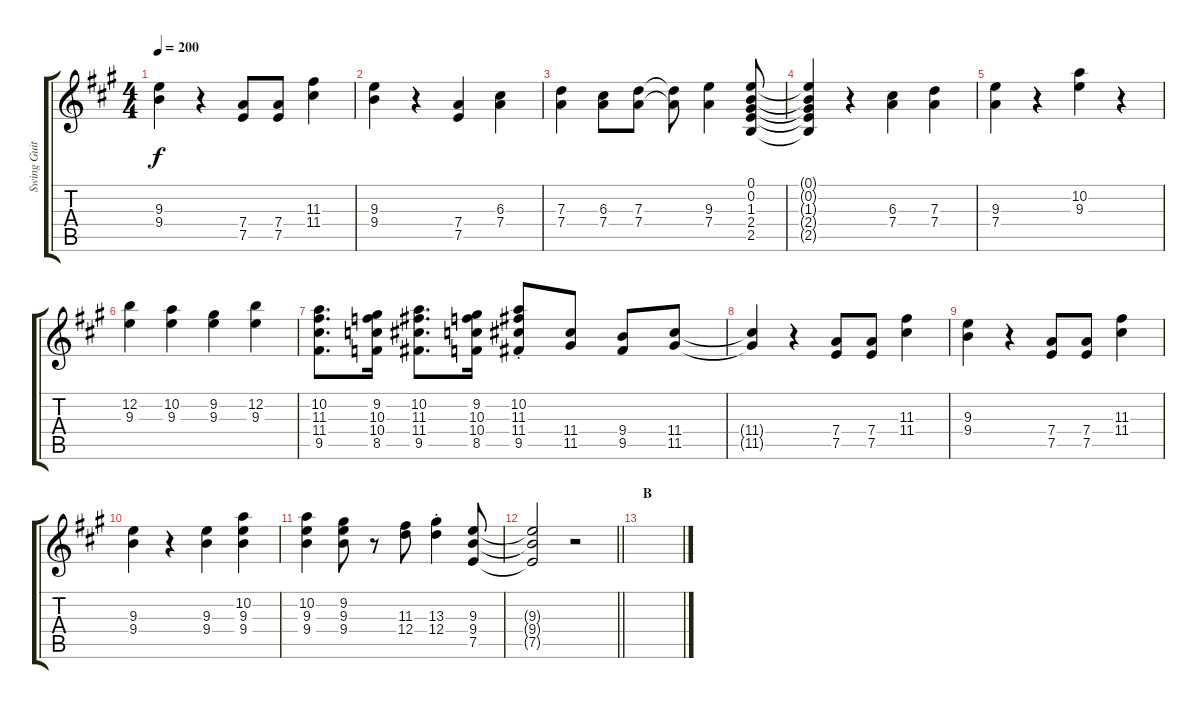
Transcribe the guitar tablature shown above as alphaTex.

\track ("Swing Guitar" "Swing Guit") {solo instrument electricguitarjazz}
\staff {score tabs}
\tuning (E4 B3 G3 D3 A2 E2) {hide}
\ts (4 4)
\tempo 200
\clef g2
\ks a
(9.3 9.4).4{dy f} r.4 (7.4 7.5).8 (7.4 7.5).8 (11.3 11.4).4 |
(9.3 9.4).4 r.4 (7.4 7.5).4 (6.3 7.4).4 |
(7.3 7.4).4 (6.3 7.4).8 (7.3 7.4).8 (7.3{t} 7.4{t}).8 (9.3 7.4).4 (0.1 0.2 1.3 2.4 2.5).8 |
(0.1{t} 0.2{t} 1.3{t} 2.4{t} 2.5{t}).4 r.4 (6.3 7.4).4 (7.3 7.4).4 |
(9.3 7.4).4 r.4 (10.2 9.3).4 r.4 |
(12.2 9.3).4 (10.2 9.3).4 (9.2 9.3).4 (12.2 9.3).4 |
(10.2 11.3 11.4 9.5).8{d} (9.2 10.3 10.4 8.5).16 (10.2 11.3 11.4 9.5).8{d} (9.2 10.3 10.4 8.5).16 (10.2 11.3 11.4 9.5{st}).8{beam Up} (11.4 11.5).8 (9.4 9.5).8 (11.4 11.5).8 |
(11.4{t} 11.5{t}).4{beam Up} r.4 (7.4 7.5).8 (7.4 7.5).8 (11.3 11.4).4 |
(9.3 9.4).4 r.4 (7.4 7.5).8 (7.4 7.5).8 (11.3 11.4).4 |
(9.3 9.4).4 r.4 (9.3 9.4).4 (10.2 9.3 9.4).4 |
(10.2 9.3 9.4).4 (9.2 9.3 9.4).8 r.8 (11.3 12.4).8 (13.3{st} 12.4{st}).4 (9.3 9.4 7.5).8 |
\barLineRight lightlight
(9.3{t} 9.4{t} 7.5{t}).2 r.2 |
\section ("" "B")
